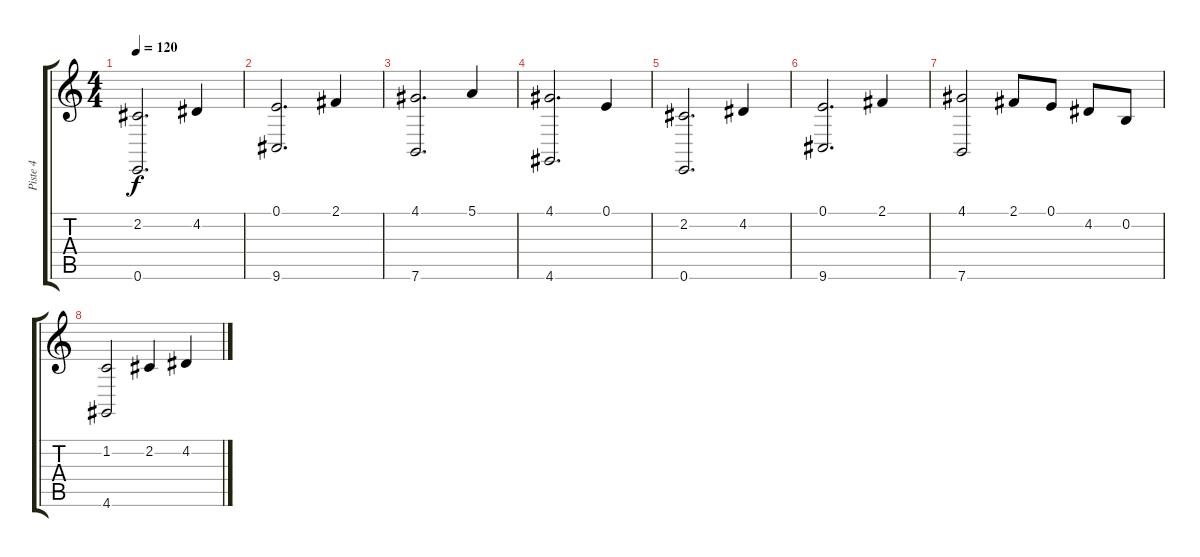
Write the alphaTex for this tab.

\track ("Piste 4" "Piste 4") {instrument tremolostrings}
\staff {score tabs}
\tuning (E4 B3 G3 D3 A2 E2) {hide}
\ts (4 4)
\tempo 120
\clef g2
\ks c
(2.2 0.6).2{d dy f} 4.2.4 |
(0.1 9.6).2{d} 2.1.4 |
(4.1 7.6).2{d} 5.1.4 |
(4.1 4.6).2{d} 0.1.4 |
(2.2 0.6).2{d} 4.2.4 |
(0.1 9.6).2{d} 2.1.4 |
(4.1 7.6).2 2.1.8 0.1.8 4.2.8 0.2.8 |
(1.2 4.6).2 2.2.4 4.2.4
